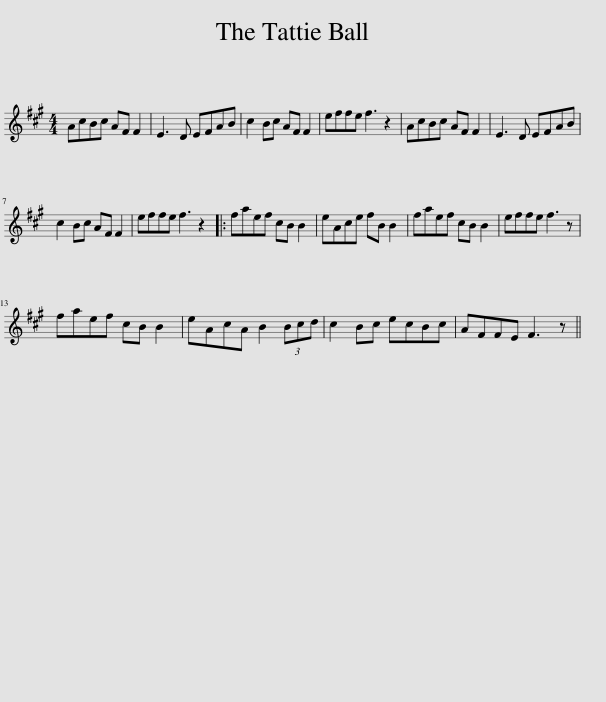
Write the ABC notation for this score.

X:1
L:1/8
M:4/4
I:linebreak $
K:A
V:1 treble
V:1
 AcBc AF F2 | E3 D EFAB | c2 Bc AF F2 | effe f3 z2 | AcBc AF F2 | %5
 E3 D EFAB |$ c2 Bc AF F2 | effe f3 z2 |: faef cB B2 | eAce fB B2 | %10
 faef cB B2 | effe f3 z |$ faef cB B2 | eAcA B2 (3Bcd | c2 Bc ecBc | %15
 AFFE F3 z || %16
